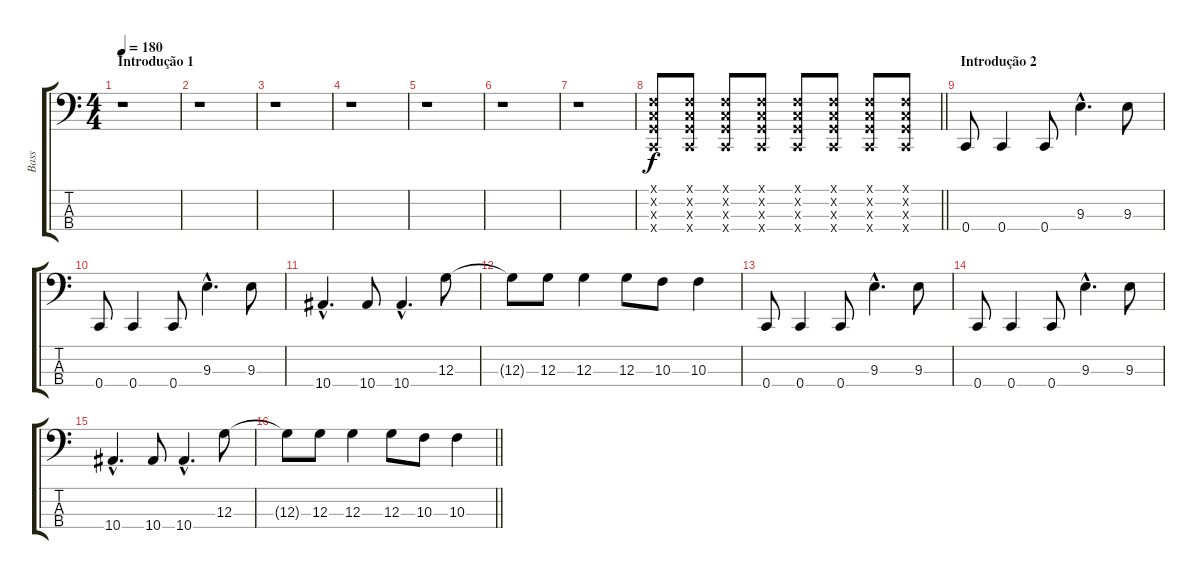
\track ("Bass" "Bass") {instrument electricbassfinger}
\staff {score tabs}
\tuning (F2 C2 G1 C1) {hide}
\ts (4 4)
\section ("" "Introdução 1")
\tempo 180
\clef f4
\ks c
r.1{dy f instrument electricbassfinger} |
r.1 |
r.1 |
r.1 |
r.1 |
r.1 |
r.1 |
\barLineRight lightlight
(0.1{x} 0.2{x} 0.3{x} 0.4{x}).8 (0.1{x} 0.2{x} 0.3{x} 0.4{x}).8 (0.1{x} 0.2{x} 0.3{x} 0.4{x}).8 (0.1{x} 0.2{x} 0.3{x} 0.4{x}).8 (0.1{x} 0.2{x} 0.3{x} 0.4{x}).8 (0.1{x} 0.2{x} 0.3{x} 0.4{x}).8 (0.1{x} 0.2{x} 0.3{x} 0.4{x}).8 (0.1{x} 0.2{x} 0.3{x} 0.4{x}).8 |
\section ("" "Introdução 2")
0.4.8 0.4.4 0.4.8 9.3{hac}.4{d} 9.3.8 |
0.4.8 0.4.4 0.4.8 9.3{hac}.4{d} 9.3.8 |
10.4{hac}.4{d} 10.4.8 10.4{hac}.4{d} 12.3.8 |
12.3{t}.8 12.3.8 12.3.4 12.3.8 10.3.8 10.3.4 |
0.4.8 0.4.4 0.4.8 9.3{hac}.4{d} 9.3.8 |
0.4.8 0.4.4 0.4.8 9.3{hac}.4{d} 9.3.8 |
10.4{hac}.4{d} 10.4.8 10.4{hac}.4{d} 12.3.8 |
\barLineRight lightlight
12.3{t}.8 12.3.8 12.3.4 12.3.8 10.3.8 10.3.4
